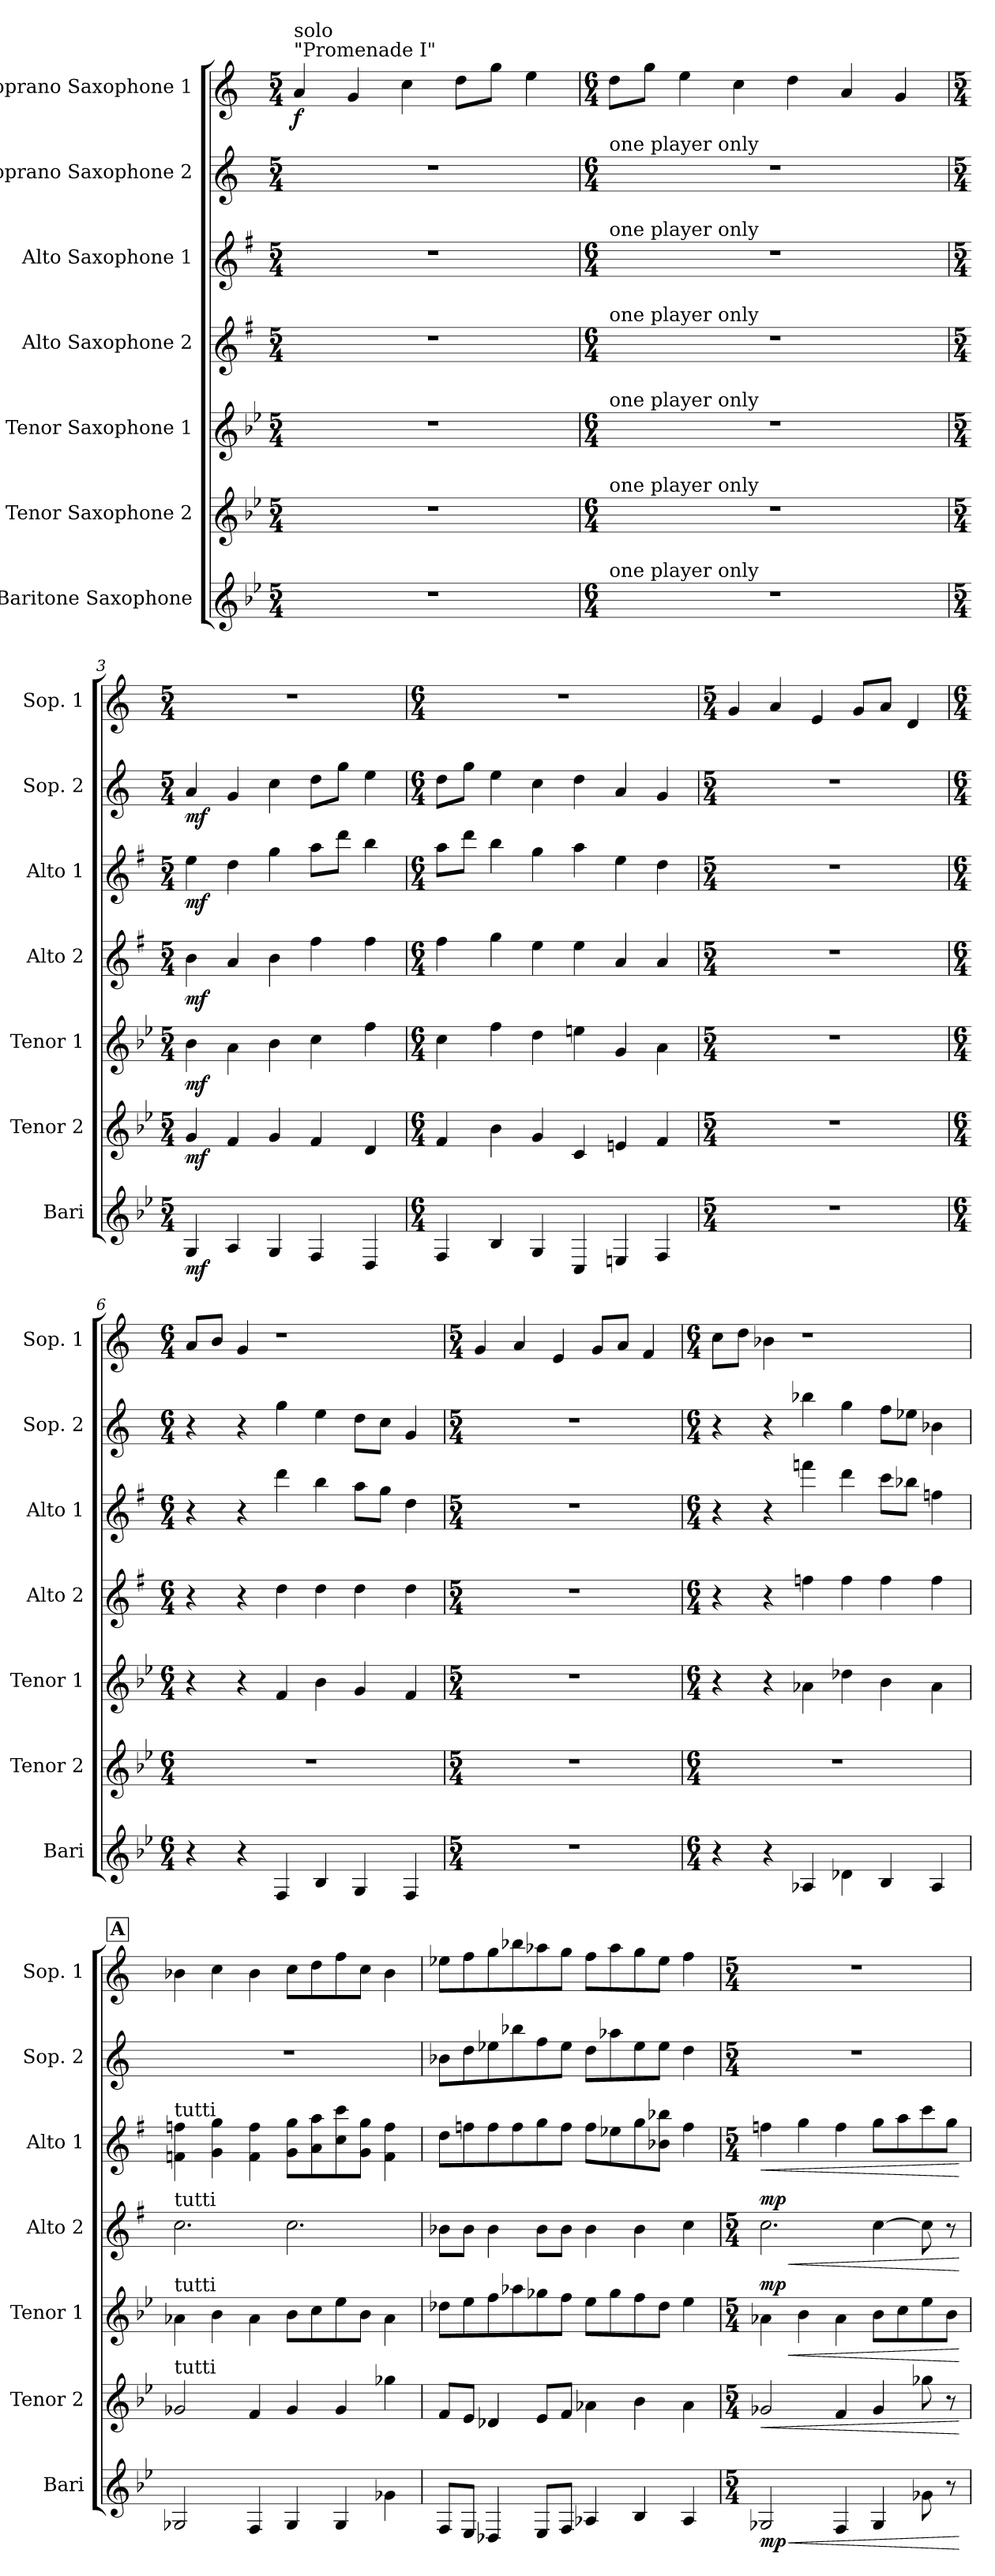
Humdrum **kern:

**kern	**dynam	**kern	**dynam	**kern	**dynam	**kern	**dynam	**kern	**dynam	**kern	**dynam	**kern	**dynam
*part7	*part7	*part6	*part6	*part5	*part5	*part4	*part4	*part3	*part3	*part2	*part2	*part1	*part1
*staff7	*staff7	*staff6	*staff6	*staff5	*staff5	*staff4	*staff4	*staff3	*staff3	*staff2	*staff2	*staff1	*staff1
*I"Baritone Saxophone	*	*I"Tenor Saxophone 2	*	*I"Tenor Saxophone 1	*	*I"Alto Saxophone 2	*	*I"Alto Saxophone 1	*	*I"Soprano Saxophone 2	*	*I"Soprano Saxophone 1	*
*I'Bari	*	*I'Tenor 2	*	*I'Tenor 1	*	*I'Alto 2	*	*I'Alto 1	*	*I'Sop. 2	*	*I'Sop. 1	*
*clefG2	*	*clefG2	*	*clefG2	*	*clefG2	*	*clefG2	*	*clefG2	*	*clefG2	*
*ITrd12c21	*	*ITrd8c14	*	*ITrd8c14	*	*ITrd5c9	*	*ITrd5c9	*	*ITrd1c2	*	*ITrd1c2	*
*k[b-e-]	*	*k[b-e-]	*	*k[b-e-]	*	*k[b-e-]	*	*k[b-e-]	*	*k[b-e-]	*	*k[b-e-]	*
*M5/4	*	*M5/4	*	*M5/4	*	*M5/4	*	*M5/4	*	*M5/4	*	*M5/4	*
*MM91	*	*MM91	*	*MM91	*	*MM91	*	*MM91	*	*MM91	*	*MM91	*
=1	=1	=1	=1	=1	=1	=1	=1	=1	=1	=1	=1	=1	=1
!	!	!	!	!	!	!	!	!	!	!	!	!LO:TX:a:t="Promenade I"	!
!	!	!	!	!	!	!	!	!	!	!	!	!LO:TX:a:t=solo	!
!	!	!	!	!	!	!	!	!	!	!	!	!	!LO:DY:b
4%5r	.	4%5r	.	4%5r	.	4%5r	.	4%5r	.	4%5r	.	4g/	f
.	.	.	.	.	.	.	.	.	.	.	.	4f/	.
.	.	.	.	.	.	.	.	.	.	.	.	4b-\	.
.	.	.	.	.	.	.	.	.	.	.	.	8cc\L	.
.	.	.	.	.	.	.	.	.	.	.	.	8ff\J	.
.	.	.	.	.	.	.	.	.	.	.	.	4dd\	.
=2	=2	=2	=2	=2	=2	=2	=2	=2	=2	=2	=2	=2	=2
*M6/4	*	*M6/4	*	*M6/4	*	*M6/4	*	*M6/4	*	*M6/4	*	*M6/4	*
!	!	!	!	!	!	!	!	!	!	!LO:TX:a:t=one player only	!	!	!
!	!	!	!	!	!	!	!	!LO:TX:a:t=one player only	!	!	!	!	!
!	!	!	!	!	!	!LO:TX:a:t=one player only	!	!	!	!	!	!	!
!	!	!	!	!LO:TX:a:t=one player only	!	!	!	!	!	!	!	!	!
!	!	!LO:TX:a:t=one player only	!	!	!	!	!	!	!	!	!	!	!
!LO:TX:a:t=one player only	!	!	!	!	!	!	!	!	!	!	!	!	!
1.r	.	1.r	.	1.r	.	1.r	.	1.r	.	1.r	.	8cc\L	.
.	.	.	.	.	.	.	.	.	.	.	.	8ff\J	.
.	.	.	.	.	.	.	.	.	.	.	.	4dd\	.
.	.	.	.	.	.	.	.	.	.	.	.	4b-\	.
.	.	.	.	.	.	.	.	.	.	.	.	4cc\	.
.	.	.	.	.	.	.	.	.	.	.	.	4g/	.
.	.	.	.	.	.	.	.	.	.	.	.	4f/	.
=3	=3	=3	=3	=3	=3	=3	=3	=3	=3	=3	=3	=3	=3
*M5/4	*	*M5/4	*	*M5/4	*	*M5/4	*	*M5/4	*	*M5/4	*	*M5/4	*
!	!LO:DY:b	!	!LO:DY:b	!	!LO:DY:b	!	!LO:DY:b	!	!LO:DY:b	!	!LO:DY:b	!	!
4GG/	mf	4G/	mf	4B-\	mf	4d\	mf	4g\	mf	4g/	mf	4%5r	.
4AA/	.	4F/	.	4A\	.	4c/	.	4f\	.	4f/	.	.	.
4GG/	.	4G/	.	4B-\	.	4d\	.	4b-\	.	4b-\	.	.	.
4FF/	.	4F/	.	4c\	.	4a\	.	8cc\L	.	8cc\L	.	.	.
.	.	.	.	.	.	.	.	8ff\J	.	8ff\J	.	.	.
4DD/	.	4D/	.	4f\	.	4a\	.	4dd\	.	4dd\	.	.	.
=4	=4	=4	=4	=4	=4	=4	=4	=4	=4	=4	=4	=4	=4
*M6/4	*	*M6/4	*	*M6/4	*	*M6/4	*	*M6/4	*	*M6/4	*	*M6/4	*
4FF/	.	4F/	.	4c\	.	4a\	.	8cc\L	.	8cc\L	.	1.r	.
.	.	.	.	.	.	.	.	8ff\J	.	8ff\J	.	.	.
4BB-/	.	4B-\	.	4f\	.	4b-\	.	4dd\	.	4dd\	.	.	.
4GG/	.	4G/	.	4d\	.	4g\	.	4b-\	.	4b-\	.	.	.
4CC/	.	4C/	.	4en\	.	4g\	.	4cc\	.	4cc\	.	.	.
4EEn/	.	4En/	.	4G/	.	4c/	.	4g\	.	4g/	.	.	.
4FF/	.	4F/	.	4A\	.	4c/	.	4f\	.	4f/	.	.	.
!!LO:PB:g=z
=5	=5	=5	=5	=5	=5	=5	=5	=5	=5	=5	=5	=5	=5
*M5/4	*	*M5/4	*	*M5/4	*	*M5/4	*	*M5/4	*	*M5/4	*	*M5/4	*
4%5r	.	4%5r	.	4%5r	.	4%5r	.	4%5r	.	4%5r	.	4f/	.
.	.	.	.	.	.	.	.	.	.	.	.	4g/	.
.	.	.	.	.	.	.	.	.	.	.	.	4d/	.
.	.	.	.	.	.	.	.	.	.	.	.	8f/L	.
.	.	.	.	.	.	.	.	.	.	.	.	8g/J	.
.	.	.	.	.	.	.	.	.	.	.	.	4c/	.
=6	=6	=6	=6	=6	=6	=6	=6	=6	=6	=6	=6	=6	=6
*M6/4	*	*M6/4	*	*M6/4	*	*M6/4	*	*M6/4	*	*M6/4	*	*M6/4	*
4r	.	1.r	.	4r	.	4r	.	4r	.	4r	.	8g/L	.
.	.	.	.	.	.	.	.	.	.	.	.	8a/J	.
4r	.	.	.	4r	.	4r	.	4r	.	4r	.	4f/	.
4FF/	.	.	.	4F/	.	4f\	.	4ff\	.	4ff\	.	1r	.
4BB-/	.	.	.	4B-\	.	4f\	.	4dd\	.	4dd\	.	.	.
4GG/	.	.	.	4G/	.	4f\	.	8cc\L	.	8cc\L	.	.	.
.	.	.	.	.	.	.	.	8b-\J	.	8b-\J	.	.	.
4FF/	.	.	.	4F/	.	4f\	.	4f\	.	4f/	.	.	.
=7	=7	=7	=7	=7	=7	=7	=7	=7	=7	=7	=7	=7	=7
*M5/4	*	*M5/4	*	*M5/4	*	*M5/4	*	*M5/4	*	*M5/4	*	*M5/4	*
4%5r	.	4%5r	.	4%5r	.	4%5r	.	4%5r	.	4%5r	.	4f/	.
.	.	.	.	.	.	.	.	.	.	.	.	4g/	.
.	.	.	.	.	.	.	.	.	.	.	.	4d/	.
.	.	.	.	.	.	.	.	.	.	.	.	8f/L	.
.	.	.	.	.	.	.	.	.	.	.	.	8g/J	.
.	.	.	.	.	.	.	.	.	.	.	.	4e-/	.
=8	=8	=8	=8	=8	=8	=8	=8	=8	=8	=8	=8	=8	=8
*M6/4	*	*M6/4	*	*M6/4	*	*M6/4	*	*M6/4	*	*M6/4	*	*M6/4	*
4r	.	1.r	.	4r	.	4r	.	4r	.	4r	.	8b-\L	.
.	.	.	.	.	.	.	.	.	.	.	.	8cc\J	.
4r	.	.	.	4r	.	4r	.	4r	.	4r	.	4a-X\	.
4AA-X/	.	.	.	4A-X\	.	4a-X\	.	4aa-X\	.	4aa-X\	.	1r	.
4D-X\	.	.	.	4d-X\	.	4a-\	.	4ff\	.	4ff\	.	.	.
4BB-/	.	.	.	4B-\	.	4a-\	.	8ee-\L	.	8ee-\L	.	.	.
.	.	.	.	.	.	.	.	8dd-X\J	.	8dd-X\J	.	.	.
4AA-/	.	.	.	4A-\	.	4a-\	.	4a-X\	.	4a-X\	.	.	.
!!LO:PB:g=z
!!LO:REH:place=s1:a:B:fs=14:t=A
=9	=9	=9	=9	=9	=9	=9	=9	=9	=9	=9	=9	=9	=9
!	!	!	!	!	!	!	!	!LO:TX:a:t=tutti	!	!	!	!	!
!	!	!	!	!	!	!LO:TX:a:t=tutti	!	!	!	!	!	!	!
!	!	!	!	!LO:TX:a:t=tutti	!	!	!	!	!	!	!	!	!
!	!	!LO:TX:a:t=tutti	!	!	!	!	!	!	!	!	!	!	!
2GG-X/	.	2G-X/	.	4A-X\	.	2.e-\	.	4A-X\ 4a-X\	.	1.r	.	4a-X\	.
.	.	.	.	4B-\	.	.	.	4B-\ 4b-\	.	.	.	4b-\	.
4FF/	.	4F/	.	4A-\	.	.	.	4A-\ 4a-\	.	.	.	4a-\	.
4GG-/	.	4G-/	.	8B-\L	.	2.e-\	.	8B-\ 8b-\L	.	.	.	8b-\L	.
.	.	.	.	8c\	.	.	.	8c\ 8cc\	.	.	.	8cc\	.
4GG-/	.	4G-/	.	8e-\	.	.	.	8e-\ 8ee-\	.	.	.	8ee-\	.
.	.	.	.	8B-\J	.	.	.	8B-\ 8b-\J	.	.	.	8b-\J	.
4G-X\	.	4g-X\	.	4A-\	.	.	.	4A-\ 4a-\	.	.	.	4a-\	.
=10	=10	=10	=10	=10	=10	=10	=10	=10	=10	=10	=10	=10	=10
8FF/L	.	8F/L	.	8d-X\L	.	8d-X\L	.	8f\L	.	8a-X\L	.	8dd-X\L	.
8EE-/J	.	8E-/J	.	8e-\	.	8d-\J	.	8a-X\	.	8cc\	.	8ee-\	.
4DD-X/	.	4D-X/	.	8f\	.	4d-\	.	8a-\	.	8dd-X\	.	8ff\	.
.	.	.	.	8a-X\	.	.	.	8a-\	.	8aa-X\	.	8aa-X\	.
8EE-/L	.	8E-/L	.	8g-X\	.	8d-\L	.	8b-\	.	8ee-\	.	8gg-X\	.
8FF/J	.	8F/J	.	8f\J	.	8d-\J	.	8a-\J	.	8dd-\J	.	8ff\J	.
4AA-X/	.	4A-X\	.	8e-\L	.	4d-\	.	8a-\L	.	8cc\L	.	8ee-\L	.
.	.	.	.	8g-\	.	.	.	8g-X\	.	8gg-X\	.	8gg-\	.
4BB-/	.	4B-\	.	8f\	.	4d-\	.	8b-\	.	8dd-\	.	8ff\	.
.	.	.	.	8d-\J	.	.	.	8d-X\ 8dd-X\J	.	8dd-\J	.	8dd-\J	.
4AA-/	.	4A-\	.	4e-\	.	4e-\	.	4a-\	.	4cc\	.	4ee-\	.
=11	=11	=11	=11	=11	=11	=11	=11	=11	=11	=11	=11	=11	=11
*M5/4	*	*M5/4	*	*M5/4	*	*M5/4	*	*M5/4	*	*M5/4	*	*M5/4	*
!	!LO:HP:b	!	!LO:HP:b	!	!LO:HP:b	!	!LO:HP:b	!	!LO:HP:b	!	!	!	!
!	!LO:DY:n=1:b	!	!LO:DY:n=1:a	!	!	!	!	!	!	!	!	!	!
!	!	!	!LO:DY:n=2:b	!	!LO:DY:n=1:a	!	!LO:DY:n=1:a	!	!	!	!	!	!
2GG-X/	< mp	2G-X/	< mp mp	4A-X\	< mp	2.e-\	< mp	4a-X\	<	4%5r	.	4%5r	.
.	.	.	.	4B-\	.	.	.	4b-\	.	.	.	.	.
4FF/	.	4F/	.	4A-\	.	.	.	4a-\	.	.	.	.	.
4GG-/	.	4G-/	.	8B-\L	.	[4e-\	.	8b-\L	.	.	.	.	.
.	.	.	.	8c\	.	.	.	8cc\	.	.	.	.	.
8G-X\	.	8g-X\	.	8e-\	.	8e-\]	.	8ee-\	.	.	.	.	.
8r	.	8r	.	8B-\J	.	8r	.	8b-\J	.	.	.	.	.
.	[	.	[	.	[	.	[	.	[	.	.	.	.
=	=	=	=	=	=	=	=	=	=	=	=	=	=
*-	*-	*-	*-	*-	*-	*-	*-	*-	*-	*-	*-	*-	*-
